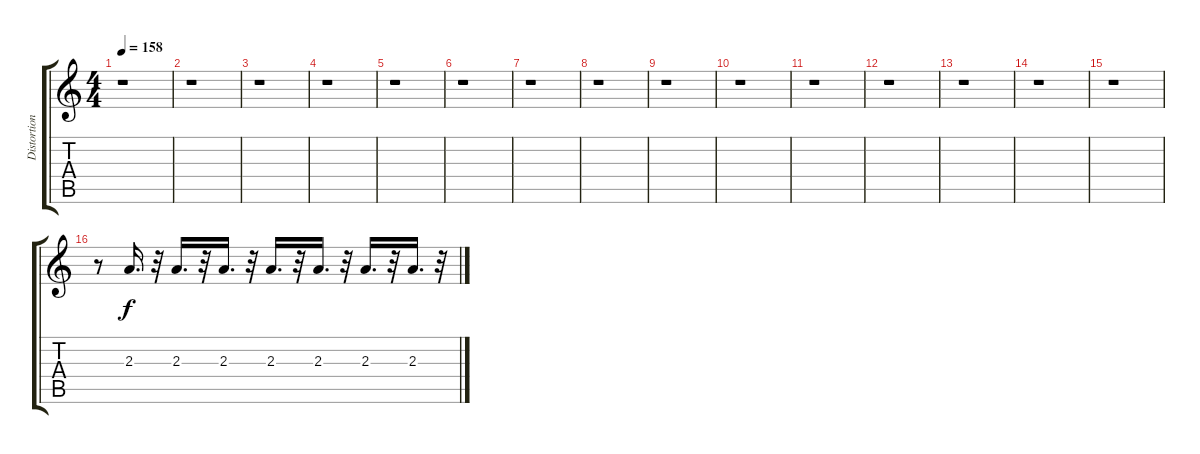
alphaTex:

\track ("Distortion II" "Distortion") {instrument distortionguitar}
\staff {score tabs}
\tuning (E4 B3 G3 D3 A2 E2) {hide}
\ts (4 4)
\tempo 158
\clef g2
\ks c
r.1{dy f instrument distortionguitar} |
r.1 |
r.1 |
r.1 |
r.1 |
r.1 |
r.1 |
r.1 |
r.1 |
r.1 |
r.1 |
r.1 |
r.1 |
r.1 |
r.1 |
r.8 2.3.16{d} r.32 2.3.16{d} r.32 2.3.16{d} r.32 2.3.16{d} r.32 2.3.16{d} r.32 2.3.16{d} r.32 2.3.16{d} r.32
